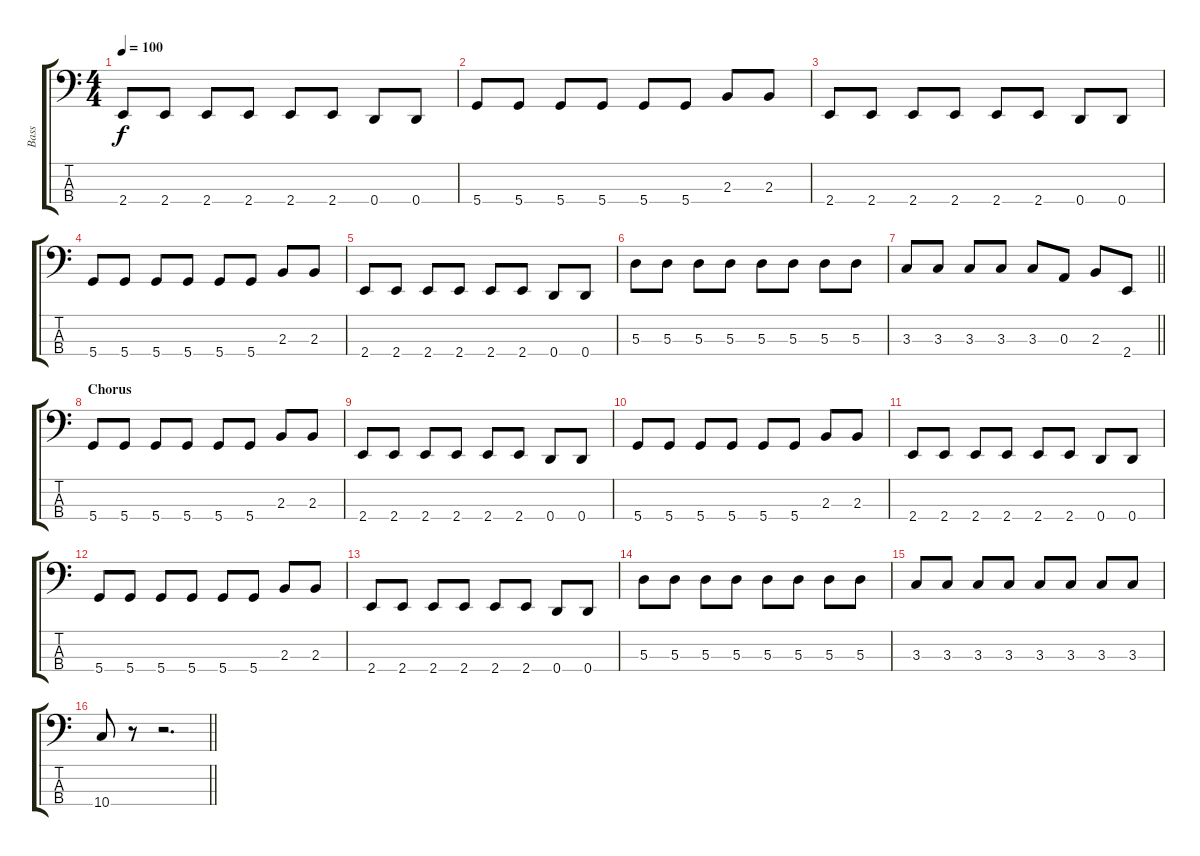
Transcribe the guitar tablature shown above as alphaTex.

\track ("Bass" "Bass") {instrument electricbasspick}
\staff {score tabs}
\tuning (G2 D2 A1 D1) {hide}
\ts (4 4)
\tempo 100
\clef f4
\ks c
2.4.8{dy f} 2.4.8 2.4.8 2.4.8 2.4.8 2.4.8 0.4.8 0.4.8 |
5.4.8 5.4.8 5.4.8 5.4.8 5.4.8 5.4.8 2.3.8 2.3.8 |
2.4.8 2.4.8 2.4.8 2.4.8 2.4.8 2.4.8 0.4.8 0.4.8 |
5.4.8 5.4.8 5.4.8 5.4.8 5.4.8 5.4.8 2.3.8 2.3.8 |
2.4.8 2.4.8 2.4.8 2.4.8 2.4.8 2.4.8 0.4.8 0.4.8 |
5.3.8 5.3.8 5.3.8 5.3.8 5.3.8 5.3.8 5.3.8 5.3.8 |
\barLineRight lightlight
3.3.8 3.3.8 3.3.8 3.3.8 3.3.8 0.3.8 2.3.8 2.4.8 |
\section ("" "Chorus")
5.4.8 5.4.8 5.4.8 5.4.8 5.4.8 5.4.8 2.3.8 2.3.8 |
2.4.8 2.4.8 2.4.8 2.4.8 2.4.8 2.4.8 0.4.8 0.4.8 |
5.4.8 5.4.8 5.4.8 5.4.8 5.4.8 5.4.8 2.3.8 2.3.8 |
2.4.8 2.4.8 2.4.8 2.4.8 2.4.8 2.4.8 0.4.8 0.4.8 |
5.4.8 5.4.8 5.4.8 5.4.8 5.4.8 5.4.8 2.3.8 2.3.8 |
2.4.8 2.4.8 2.4.8 2.4.8 2.4.8 2.4.8 0.4.8 0.4.8 |
5.3.8 5.3.8 5.3.8 5.3.8 5.3.8 5.3.8 5.3.8 5.3.8 |
3.3.8 3.3.8 3.3.8 3.3.8 3.3.8 3.3.8 3.3.8 3.3.8 |
\barLineRight lightlight
10.4.8 r.8 r.2{d}
